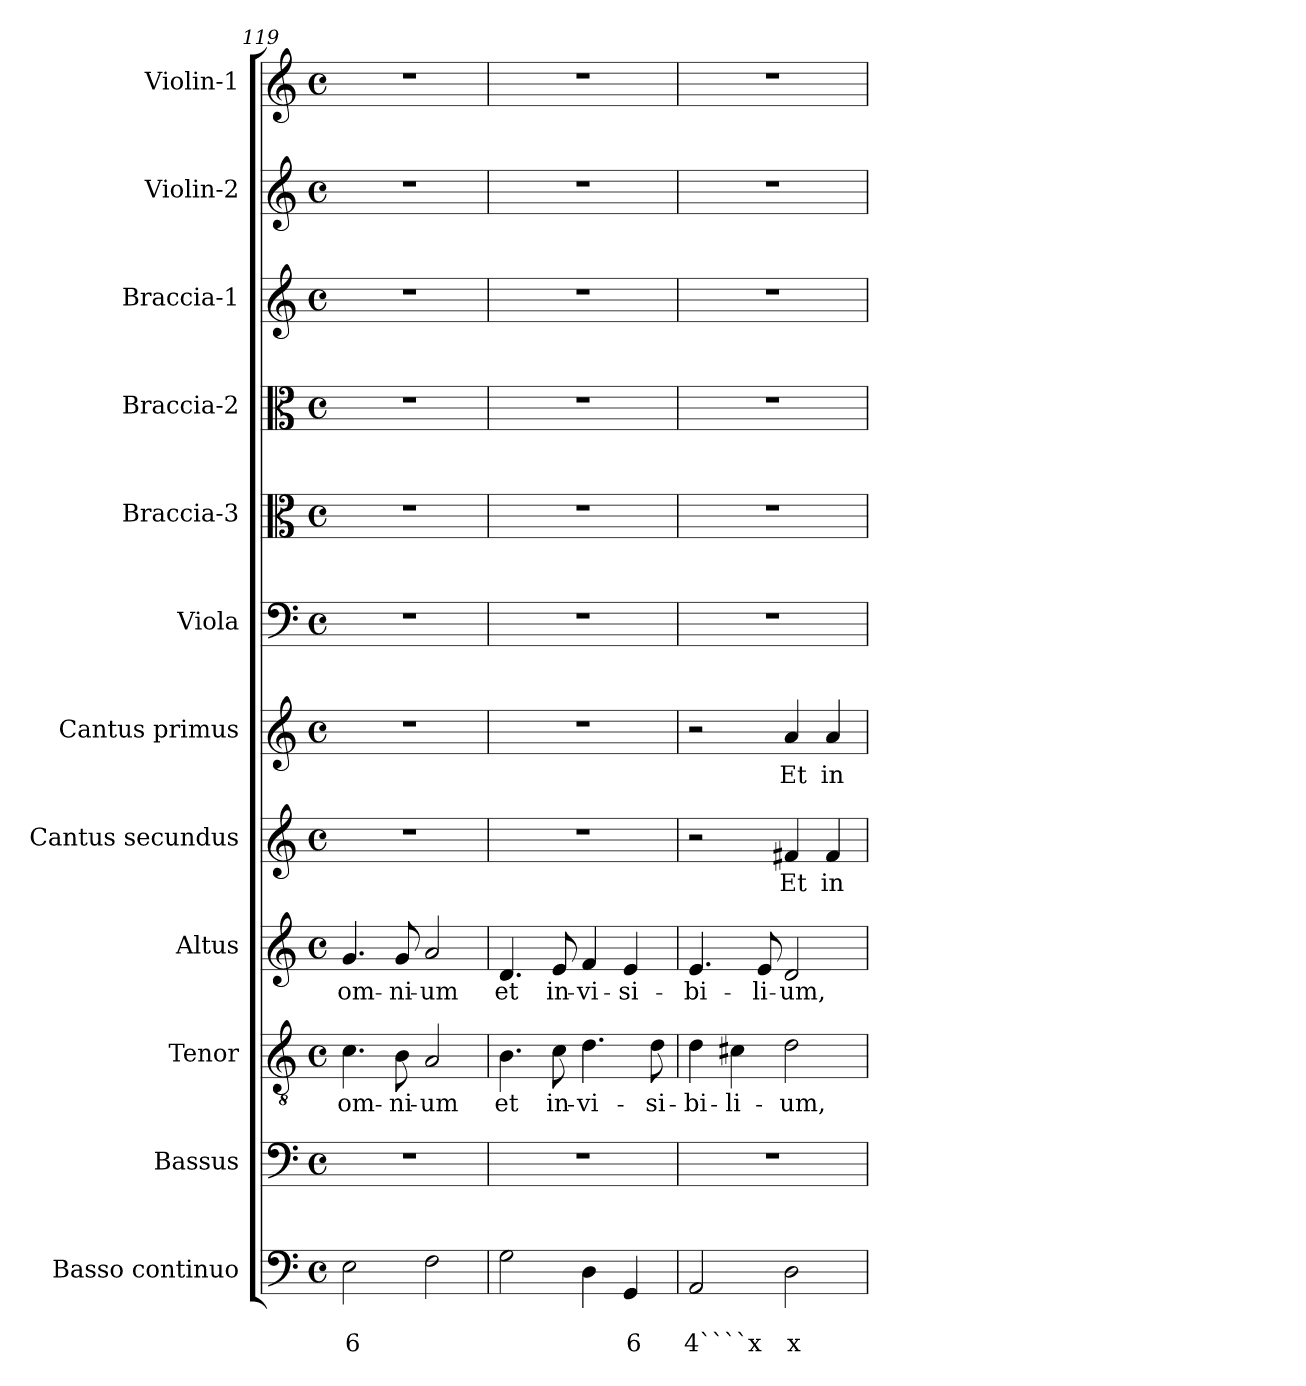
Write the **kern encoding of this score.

**kern	**text	**text	**kern	**kern	**text	**kern	**text	**kern	**text	**kern	**text	**kern	**kern	**kern	**kern	**kern	**kern
*part12	*part12	*part12	*part11	*part10	*part10	*part9	*part9	*part8	*part8	*part7	*part7	*part6	*part5	*part4	*part3	*part2	*part1
*staff12	*staff12	*staff12	*staff11	*staff10	*staff10	*staff9	*staff9	*staff8	*staff8	*staff7	*staff7	*staff6	*staff5	*staff4	*staff3	*staff2	*staff1
*I"Basso continuo	*	*	*I"Bassus	*I"Tenor	*	*I"Altus	*	*I"Cantus secundus	*	*I"Cantus primus	*	*I"Viola	*I"Braccia-3	*I"Braccia-2	*I"Braccia-1	*I"Violin-2	*I"Violin-1
*I'BC	*	*	*I'B	*I'T	*	*I'A	*	*I'C2	*	*I'C1	*	*I'Va	*I'Br3	*I'Br2	*I'Br1	*I'Vi2	*I'Vi1
*clefF4	*	*	*clefF4	*clefGv2	*	*clefG2	*	*clefG2	*	*clefG2	*	*clefF4	*clefC3	*clefC3	*clefG2	*clefG2	*clefG2
*k[]	*	*	*k[]	*k[]	*	*k[]	*	*k[]	*	*k[]	*	*k[]	*k[]	*k[]	*k[]	*k[]	*k[]
*C:	*	*	*C:	*C:	*	*C:	*	*C:	*	*C:	*	*C:	*C:	*C:	*C:	*C:	*C:
*M4/4	*	*	*M4/4	*M4/4	*	*M4/4	*	*M4/4	*	*M4/4	*	*M4/4	*M4/4	*M4/4	*M4/4	*M4/4	*M4/4
*met(c)	*	*	*met(c)	*met(c)	*	*met(c)	*	*met(c)	*	*met(c)	*	*met(c)	*met(c)	*met(c)	*met(c)	*met(c)	*met(c)
=119	=119	=119	=119	=119	=119	=119	=119	=119	=119	=119	=119	=119	=119	=119	=119	=119	=119
!	!	!LO:LY:b	!	!	!	!	!	!	!	!	!	!	!	!	!	!	!
!	!	!	!	!	!LO:LY:b	!	!	!	!	!	!	!	!	!	!	!	!
!	!	!	!	!	!	!	!LO:LY:b	!	!	!	!	!	!	!	!	!	!
2E\	.	6	1r	4.c\	om-	4.g/	om-	1r	.	1r	.	1r	1r	1r	1r	1r	1r
!	!	!	!	!	!LO:LY:b	!	!	!	!	!	!	!	!	!	!	!	!
!	!	!	!	!	!	!	!LO:LY:b	!	!	!	!	!	!	!	!	!	!
.	.	.	.	8B\	-ni-	8g/	-ni-	.	.	.	.	.	.	.	.	.	.
!	!	!	!	!	!LO:LY:b	!	!	!	!	!	!	!	!	!	!	!	!
!	!	!	!	!	!	!	!LO:LY:b	!	!	!	!	!	!	!	!	!	!
2F\	.	.	.	2A/	-um	2a/	-um	.	.	.	.	.	.	.	.	.	.
!!LO:PB:g=z
=120	=120	=120	=120	=120	=120	=120	=120	=120	=120	=120	=120	=120	=120	=120	=120	=120	=120
!	!	!	!	!	!LO:LY:b	!	!	!	!	!	!	!	!	!	!	!	!
!	!	!	!	!	!	!	!LO:LY:b	!	!	!	!	!	!	!	!	!	!
2G\	.	.	1r	4.B\	et	4.d/	et	1r	.	1r	.	1r	1r	1r	1r	1r	1r
!	!	!	!	!	!LO:LY:b	!	!	!	!	!	!	!	!	!	!	!	!
!	!	!	!	!	!	!	!LO:LY:b	!	!	!	!	!	!	!	!	!	!
.	.	.	.	8c\	in-	8e/	in-	.	.	.	.	.	.	.	.	.	.
!	!	!	!	!	!LO:LY:b	!	!	!	!	!	!	!	!	!	!	!	!
!	!	!	!	!	!	!	!LO:LY:b	!	!	!	!	!	!	!	!	!	!
4D\	.	.	.	4.d\	-vi-	4f/	-vi-	.	.	.	.	.	.	.	.	.	.
!	!	!LO:LY:b	!	!	!	!	!	!	!	!	!	!	!	!	!	!	!
!	!	!	!	!	!	!	!LO:LY:b	!	!	!	!	!	!	!	!	!	!
4GG/	.	6	.	.	.	4e/	-si-	.	.	.	.	.	.	.	.	.	.
!	!	!	!	!	!LO:LY:b	!	!	!	!	!	!	!	!	!	!	!	!
.	.	.	.	8d\	-si-	.	.	.	.	.	.	.	.	.	.	.	.
=121	=121	=121	=121	=121	=121	=121	=121	=121	=121	=121	=121	=121	=121	=121	=121	=121	=121
!	!	!LO:LY:b	!	!	!	!	!	!	!	!	!	!	!	!	!	!	!
!	!	!	!	!	!LO:LY:b	!	!	!	!	!	!	!	!	!	!	!	!
!	!	!	!	!	!	!	!LO:LY:b	!	!	!	!	!	!	!	!	!	!
2AA/	.	4````x	1r	4d\	-bi-	4.e/	-bi-	2r	.	2r	.	1r	1r	1r	1r	1r	1r
!	!	!	!	!	!LO:LY:b	!	!	!	!	!	!	!	!	!	!	!	!
.	.	.	.	4c#X\	-li-	.	.	.	.	.	.	.	.	.	.	.	.
!	!	!	!	!	!	!	!LO:LY:b	!	!	!	!	!	!	!	!	!	!
.	.	.	.	.	.	8e/	-li-	.	.	.	.	.	.	.	.	.	.
!	!	!LO:LY:b	!	!	!	!	!	!	!	!	!	!	!	!	!	!	!
!	!	!	!	!	!LO:LY:b	!	!	!	!	!	!	!	!	!	!	!	!
!	!	!	!	!	!	!	!LO:LY:b	!	!	!	!	!	!	!	!	!	!
!	!	!	!	!	!	!	!	!	!LO:LY:b	!	!	!	!	!	!	!	!
!	!	!	!	!	!	!	!	!	!	!	!LO:LY:b	!	!	!	!	!	!
2D\	.	x	.	2d\	-um,	2d/	-um,	4f#X/	Et	4a/	Et	.	.	.	.	.	.
!	!	!	!	!	!	!	!	!	!LO:LY:b	!	!	!	!	!	!	!	!
!	!	!	!	!	!	!	!	!	!	!	!LO:LY:b	!	!	!	!	!	!
.	.	.	.	.	.	.	.	4f#/	in	4a/	in	.	.	.	.	.	.
=	=	=	=	=	=	=	=	=	=	=	=	=	=	=	=	=	=
*-	*-	*-	*-	*-	*-	*-	*-	*-	*-	*-	*-	*-	*-	*-	*-	*-	*-
